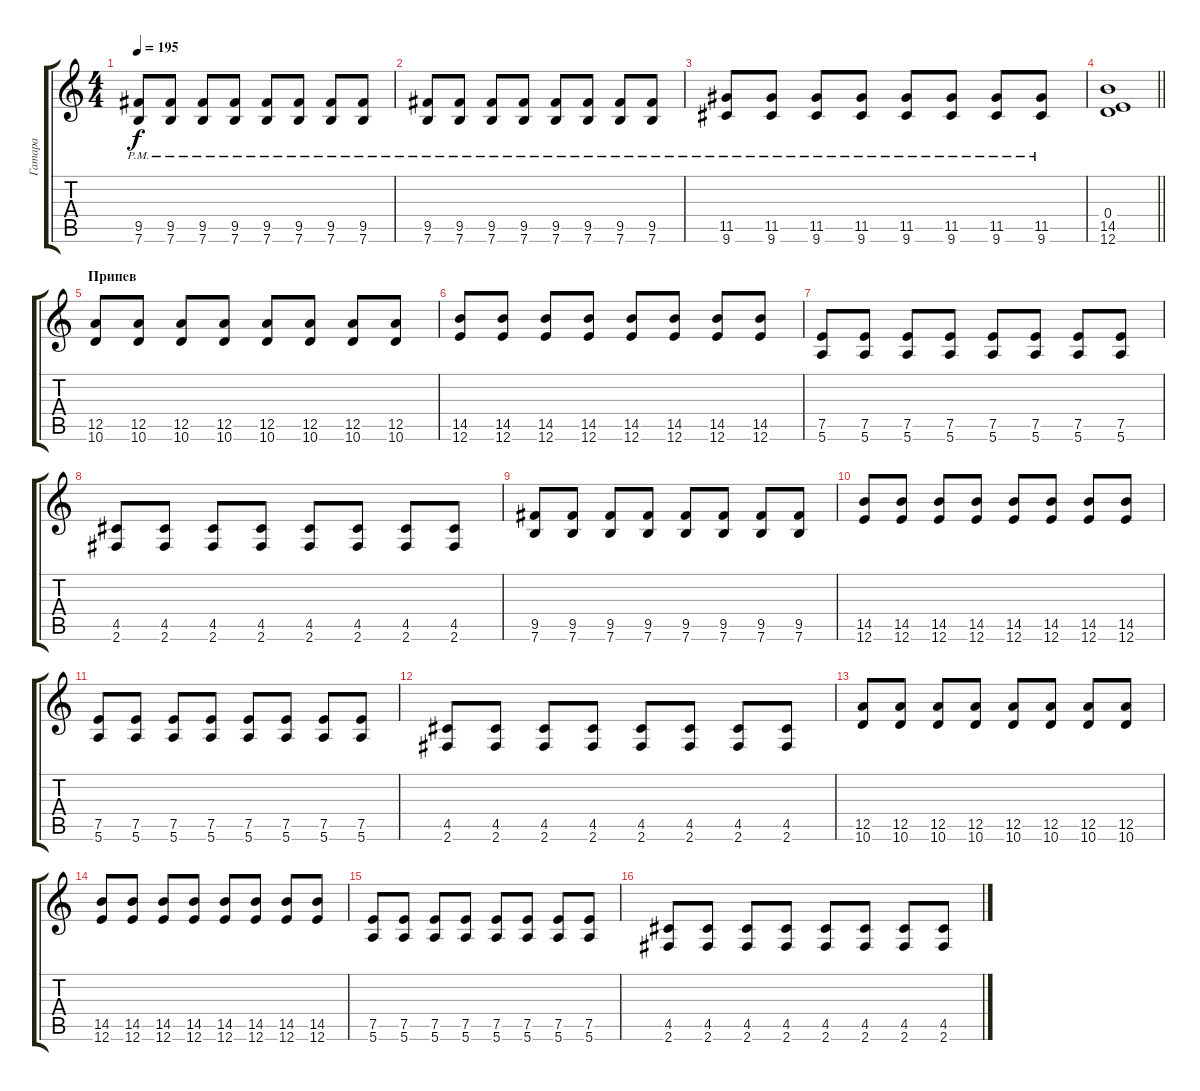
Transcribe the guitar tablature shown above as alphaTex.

\track ("Гатара" "Гатара") {instrument distortionguitar}
\staff {score tabs}
\tuning (E4 B3 G3 D3 A2 E2) {hide}
\ts (4 4)
\tempo 195
\clef g2
\ks c
(9.5{pm} 7.6{pm}).8{dy f} (9.5{pm} 7.6{pm}).8 (9.5{pm} 7.6{pm}).8 (9.5{pm} 7.6{pm}).8 (9.5{pm} 7.6{pm}).8 (9.5{pm} 7.6{pm}).8 (9.5{pm} 7.6{pm}).8 (9.5{pm} 7.6{pm}).8 |
(9.5{pm} 7.6{pm}).8 (9.5{pm} 7.6{pm}).8 (9.5{pm} 7.6{pm}).8 (9.5{pm} 7.6{pm}).8 (9.5{pm} 7.6{pm}).8 (9.5{pm} 7.6{pm}).8 (9.5{pm} 7.6{pm}).8 (9.5{pm} 7.6{pm}).8 |
(11.5{pm} 9.6{pm}).8 (11.5{pm} 9.6{pm}).8 (11.5{pm} 9.6{pm}).8 (11.5{pm} 9.6{pm}).8 (11.5{pm} 9.6{pm}).8 (11.5{pm} 9.6{pm}).8 (11.5{pm} 9.6{pm}).8 (11.5{pm} 9.6{pm}).8 |
\barLineRight lightlight
(0.4 14.5 12.6).1 |
\section ("" "Припев")
(12.5 10.6).8 (12.5 10.6).8 (12.5 10.6).8 (12.5 10.6).8 (12.5 10.6).8 (12.5 10.6).8 (12.5 10.6).8 (12.5 10.6).8 |
(14.5 12.6).8 (14.5 12.6).8 (14.5 12.6).8 (14.5 12.6).8 (14.5 12.6).8 (14.5 12.6).8 (14.5 12.6).8 (14.5 12.6).8 |
(7.5 5.6).8 (7.5 5.6).8 (7.5 5.6).8 (7.5 5.6).8 (7.5 5.6).8 (7.5 5.6).8 (7.5 5.6).8 (7.5 5.6).8 |
(4.5 2.6).8 (4.5 2.6).8 (4.5 2.6).8 (4.5 2.6).8 (4.5 2.6).8 (4.5 2.6).8 (4.5 2.6).8 (4.5 2.6).8 |
(9.5 7.6).8 (9.5 7.6).8 (9.5 7.6).8 (9.5 7.6).8 (9.5 7.6).8 (9.5 7.6).8 (9.5 7.6).8 (9.5 7.6).8 |
(14.5 12.6).8 (14.5 12.6).8 (14.5 12.6).8 (14.5 12.6).8 (14.5 12.6).8 (14.5 12.6).8 (14.5 12.6).8 (14.5 12.6).8 |
(7.5 5.6).8 (7.5 5.6).8 (7.5 5.6).8 (7.5 5.6).8 (7.5 5.6).8 (7.5 5.6).8 (7.5 5.6).8 (7.5 5.6).8 |
(4.5 2.6).8 (4.5 2.6).8 (4.5 2.6).8 (4.5 2.6).8 (4.5 2.6).8 (4.5 2.6).8 (4.5 2.6).8 (4.5 2.6).8 |
(12.5 10.6).8 (12.5 10.6).8 (12.5 10.6).8 (12.5 10.6).8 (12.5 10.6).8 (12.5 10.6).8 (12.5 10.6).8 (12.5 10.6).8 |
(14.5 12.6).8 (14.5 12.6).8 (14.5 12.6).8 (14.5 12.6).8 (14.5 12.6).8 (14.5 12.6).8 (14.5 12.6).8 (14.5 12.6).8 |
(7.5 5.6).8 (7.5 5.6).8 (7.5 5.6).8 (7.5 5.6).8 (7.5 5.6).8 (7.5 5.6).8 (7.5 5.6).8 (7.5 5.6).8 |
(4.5 2.6).8 (4.5 2.6).8 (4.5 2.6).8 (4.5 2.6).8 (4.5 2.6).8 (4.5 2.6).8 (4.5 2.6).8 (4.5 2.6).8
